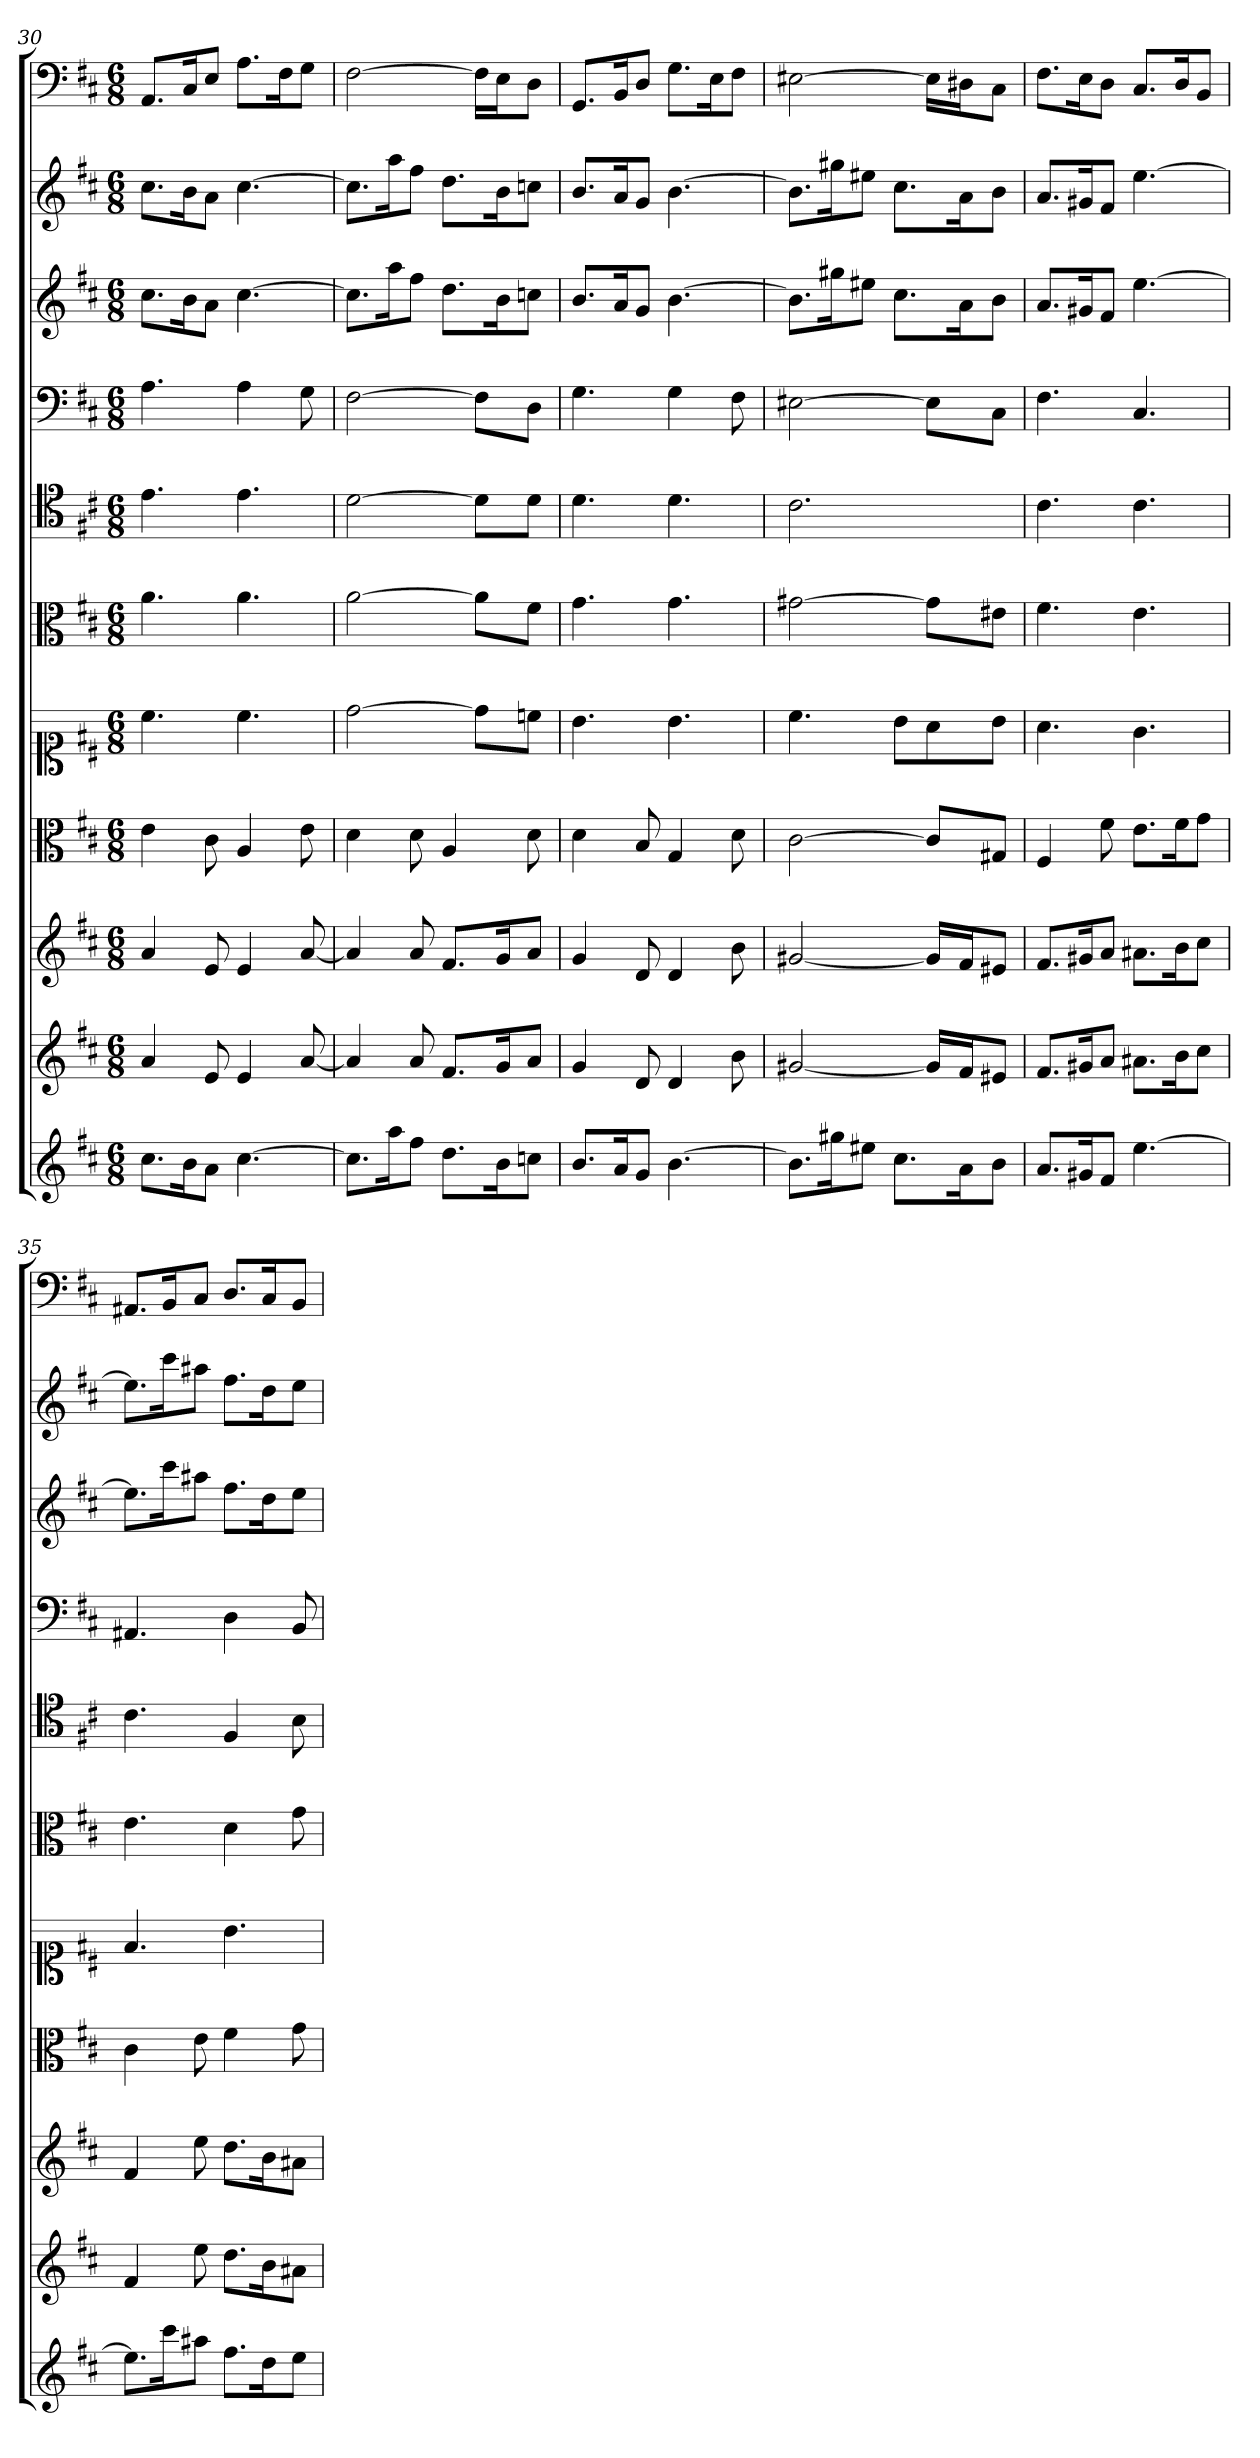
**kern	**kern	**kern	**kern	**kern	**kern	**kern	**kern	**kern	**kern	**kern
*part11	*part10	*part9	*part8	*part7	*part6	*part5	*part4	*part3	*part2	*part1
*staff11	*staff10	*staff9	*staff8	*staff7	*staff6	*staff5	*staff4	*staff3	*staff2	*staff1
*	*	*	*clefC3	*clefC1	*clefC3	*clefC4	*clefF4	*	*	*clefF4
*k[f#c#]	*k[f#c#]	*k[f#c#]	*k[f#c#]	*k[f#c#]	*k[f#c#]	*k[f#c#]	*k[f#c#]	*k[f#c#]	*k[f#c#]	*k[f#c#]
*b:	*b:	*b:	*b:	*b:	*b:	*b:	*b:	*b:	*b:	*b:
*M6/8	*M6/8	*M6/8	*M6/8	*M6/8	*M6/8	*M6/8	*M6/8	*M6/8	*M6/8	*M6/8
=30	=30	=30	=30	=30	=30	=30	=30	=30	=30	=30
8.cc#L	4a	4a	4e	4.cc#	4.a	4.e	4.A	8.cc#L	8.cc#L	8.AA/L
16bK	.	.	.	.	.	.	.	16bK	16bK	16C#/K
8aJ	8e	8e	8c#	.	.	.	.	8aJ	8aJ	8E/J
[4.cc#	4e	4e	4A	4.cc#	4.a	4.e	4A	[4.cc#	[4.cc#	8.A\L
.	.	.	.	.	.	.	.	.	.	16F#\K
.	[8a	[8a	8e	.	.	.	8G	.	.	8G\J
=31	=31	=31	=31	=31	=31	=31	=31	=31	=31	=31
8.cc#L]	4a]	4a]	4d	[2dd	[2a	[2d	[2F#	8.cc#L]	8.cc#L]	[2F#
16aaK	.	.	.	.	.	.	.	16aaK	16aaK	.
8ff#J	8a	8a	8d	.	.	.	.	8ff#J	8ff#J	.
8.ddL	8.f#L	8.f#L	4A	.	.	.	.	8.ddL	8.ddL	.
.	.	.	.	8dd\L]	8a\L]	8d\L]	8F#\L]	.	.	16F#\LL]
16bK	16gK	16gK	.	.	.	.	.	16bK	16bK	16E\J
8ccnJ	8aJ	8aJ	8d	8ccn\J	8f#\J	8d\J	8D\J	8ccnJ	8ccnJ	8D\J
=32	=32	=32	=32	=32	=32	=32	=32	=32	=32	=32
8.bL	4g	4g	4d	4.b	4.g	4.d	4.G	8.bL	8.bL	8.GG/L
16aK	.	.	.	.	.	.	.	16aK	16aK	16BB/K
8gJ	8d	8d	8B	.	.	.	.	8gJ	8gJ	8D/J
[4.b	4d	4d	4G	4.b	4.g	4.d	4G	[4.b	[4.b	8.G\L
.	.	.	.	.	.	.	.	.	.	16E\K
.	8b	8b	8d	.	.	.	8F#	.	.	8F#\J
=33	=33	=33	=33	=33	=33	=33	=33	=33	=33	=33
8.bL]	[2g#X	[2g#X	[2c#	4.cc#	[2g#X	2.c#	[2E#X	8.bL]	8.bL]	[2E#X
16gg#XK	.	.	.	.	.	.	.	16gg#XK	16gg#XK	.
8ee#XJ	.	.	.	.	.	.	.	8ee#XJ	8ee#XJ	.
8.cc#L	.	.	.	8b\L	.	.	.	8.cc#L	8.cc#L	.
.	16g#LL]	16g#LL]	8c#/L]	8a\	8g#\L]	.	8E#\L]	.	.	16E#\LL]
16aK	16f#J	16f#J	.	.	.	.	.	16aK	16aK	16D#X\J
8bJ	8e#XJ	8e#XJ	8G#X/J	8b\J	8e#X\J	.	8C#\J	8bJ	8bJ	8C#\J
=34	=34	=34	=34	=34	=34	=34	=34	=34	=34	=34
8.aL	8.f#L	8.f#L	4F#	4.a	4.f#	4.c#	4.F#	8.aL	8.aL	8.F#\L
16g#XK	16g#XK	16g#XK	.	.	.	.	.	16g#XK	16g#XK	16E\K
8f#J	8aJ	8aJ	8f#	.	.	.	.	8f#J	8f#J	8D\J
[4.ee	8.a#XL	8.a#XL	8.e\L	4.g	4.e	4.c#	4.C#	[4.ee	[4.ee	8.C#/L
.	16bK	16bK	16f#\K	.	.	.	.	.	.	16D/K
.	8cc#J	8cc#J	8g\J	.	.	.	.	.	.	8BB/J
=35	=35	=35	=35	=35	=35	=35	=35	=35	=35	=35
8.eeL]	4f#	4f#	4c#	4.f#	4.e	4.c#	4.AA#X	8.eeL]	8.eeL]	8.AA#X/L
16ccc#K	.	.	.	.	.	.	.	16ccc#K	16ccc#K	16BB/K
8aa#XJ	8ee	8ee	8e	.	.	.	.	8aa#XJ	8aa#XJ	8C#/J
8.ff#L	8.ddL	8.ddL	4f#	4.b	4d	4F#	4D	8.ff#L	8.ff#L	8.D/L
16ddK	16bK	16bK	.	.	.	.	.	16ddK	16ddK	16C#/K
8eeJ	8a#XJ	8a#XJ	8g	.	8g	8B	8BB	8eeJ	8eeJ	8BB/J
=	=	=	=	=	=	=	=	=	=	=
*-	*-	*-	*-	*-	*-	*-	*-	*-	*-	*-
